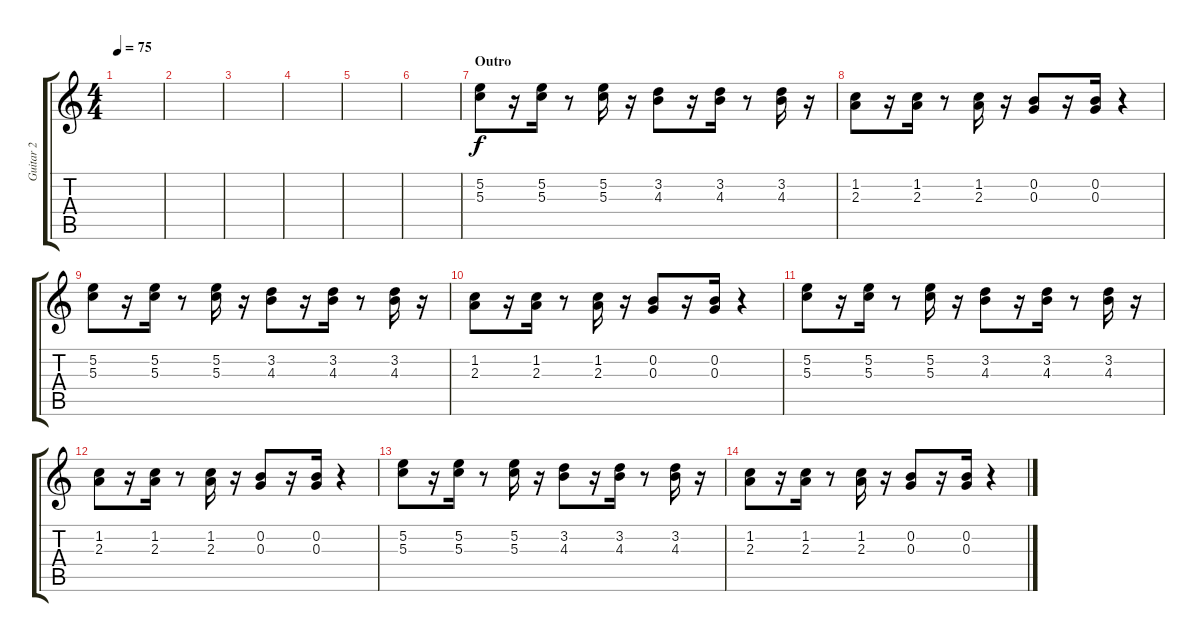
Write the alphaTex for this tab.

\track ("Guitar 2" "Guitar 2") {instrument electricguitarclean}
\staff {score tabs}
\tuning (E4 B3 G3 D3 A2 E2) {hide}
\ts (4 4)
\tempo 75
\clef g2
\ks c
|
|
|
|
|
|
\section ("" "Outro")
(5.2 5.3).8{instrument electricguitarclean} r.16 (5.2 5.3).16 r.8 (5.2 5.3).16 r.16 (3.2 4.3).8 r.16 (3.2 4.3).16 r.8 (3.2 4.3).16 r.16 |
(1.2 2.3).8 r.16 (1.2 2.3).16 r.8 (1.2 2.3).16 r.16 (0.2 0.3).8 r.16 (0.2 0.3).16 r.4 |
(5.2 5.3).8 r.16 (5.2 5.3).16 r.8 (5.2 5.3).16 r.16 (3.2 4.3).8 r.16 (3.2 4.3).16 r.8 (3.2 4.3).16 r.16 |
(1.2 2.3).8 r.16 (1.2 2.3).16 r.8 (1.2 2.3).16 r.16 (0.2 0.3).8 r.16 (0.2 0.3).16 r.4 |
(5.2 5.3).8 r.16 (5.2 5.3).16 r.8 (5.2 5.3).16 r.16 (3.2 4.3).8 r.16 (3.2 4.3).16 r.8 (3.2 4.3).16 r.16 |
(1.2 2.3).8 r.16 (1.2 2.3).16 r.8 (1.2 2.3).16 r.16 (0.2 0.3).8 r.16 (0.2 0.3).16 r.4 |
(5.2 5.3).8 r.16 (5.2 5.3).16 r.8 (5.2 5.3).16 r.16 (3.2 4.3).8 r.16 (3.2 4.3).16 r.8 (3.2 4.3).16 r.16 |
(1.2 2.3).8 r.16 (1.2 2.3).16 r.8 (1.2 2.3).16 r.16 (0.2 0.3).8 r.16 (0.2 0.3).16 r.4
